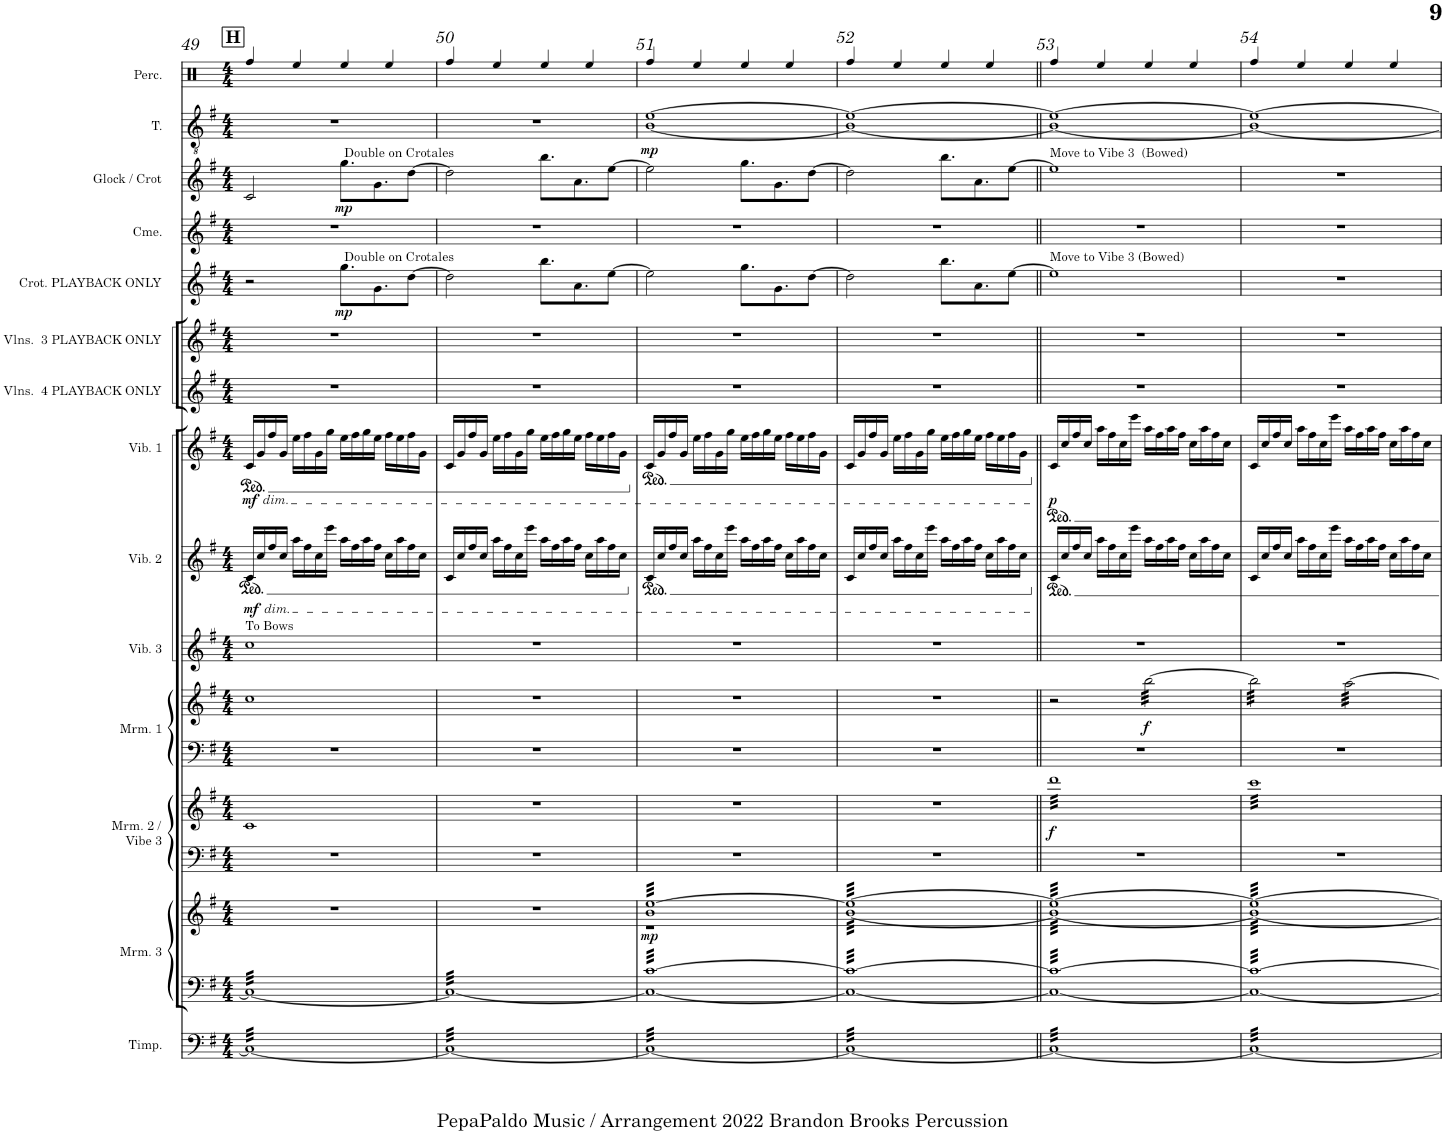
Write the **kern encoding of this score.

**kern	**kern	**kern	**dynam	**kern	**kern	**dynam	**kern	**kern	**dynam	**kern	**kern	**dynam	**kern	**dynam	**kern	**kern	**kern	**dynam	**kern	**kern	**dynam	**kern	**dynam	**kern
*part14	*part13	*part13	*part13	*part12	*part12	*part12	*part11	*part11	*part11	*part10	*part9	*part9	*part8	*part8	*part7	*part6	*part5	*part5	*part4	*part3	*part3	*part2	*part2	*part1
*staff17	*staff16	*staff15	*staff15/16	*staff14	*staff13	*staff13/14	*staff12	*staff11	*staff11/12	*staff10	*staff9	*staff9	*staff8	*staff8	*staff7	*staff6	*staff5	*staff5	*staff4	*staff3	*staff3	*staff2	*staff2	*staff1
*I"Timpani	*I"Marimba 3	*	*	*I"Marimba 2 /  Vibe 3	*	*	*I"Marimba 1	*	*	*I"Vibraphone 3	*I"Vibraphone 2	*	*I"Vibraphone 1	*	*I"Violins 4 PLAYBACK ONLY	*I"Violins 3 PLAYBACK ONLY	*I"Crotales PLAYBACK ONLY	*	*I"Chimes	*I"Glock / Crot	*	*I"Tenor	*	*I"Percussion
*I'Timp.	*I'Mrm. 3	*	*	*I'Mrm. 2 /  Vibe 3	*	*	*I'Mrm. 1	*	*	*I'Vib. 3	*I'Vib. 2	*	*I'Vib. 1	*	*I'Vlns.  4 PLAYBACK ONLY	*I'Vlns.  3 PLAYBACK ONLY	*I'Crot. PLAYBACK ONLY	*	*I'Cme.	*I'Glock / Crot	*	*I'T.	*	*I'Perc.
!!LO:PB:g=z
*clefF4	*clefF4	*clefG2	*	*clefF4	*clefG2	*	*clefF4	*clefG2	*	*clefG2	*clefG2	*	*clefG2	*	*clefG2	*clefG2	*clefG2	*	*clefG2	*clefG2	*	*clefGv2	*	*clefX
*	*	*	*	*	*	*	*	*	*	*	*	*	*	*	*	*	*Trd-14c-24	*	*	*Trd-14c-24	*	*	*	*
*k[f#]	*k[f#]	*k[f#]	*	*k[f#]	*k[f#]	*	*k[f#]	*k[f#]	*	*k[f#]	*k[f#]	*	*k[f#]	*	*k[f#]	*k[f#]	*k[f#]	*	*k[f#]	*k[f#]	*	*k[f#]	*	*k[]
*M4/4	*M4/4	*M4/4	*	*M4/4	*M4/4	*	*M4/4	*M4/4	*	*M4/4	*M4/4	*	*M4/4	*	*M4/4	*M4/4	*M4/4	*	*M4/4	*M4/4	*	*M4/4	*	*M4/4
*	*	*	*	*	*	*	*	*	*	*	*ped	*	*	*	*	*	*	*	*	*	*	*	*	*
*	*	*	*	*	*	*	*	*	*	*	*	*	*ped	*	*	*	*	*	*	*	*	*	*	*
!!LO:REH:place=s1:a:B:cj:fs=14:t=H
=49	=49	=49	=49	=49	=49	=49	=49	=49	=49	=49	=49	=49	=49	=49	=49	=49	=49	=49	=49	=49	=49	=49	=49	=49
!	!	!	!	!	!	!	!	!	!	!	!	!	!LO:TX:b:i:t=dim.	!	!	!	!	!	!	!	!	!	!	!
!	!	!	!	!	!	!	!	!	!	!	!LO:TX:b:i:t=dim.	!	!	!	!	!	!	!	!	!	!	!	!	!
!	!	!	!	!	!	!	!	!	!	!LO:TX:a:t=To Bows	!	!	!	!	!	!	!	!	!	!	!	!	!	!
!	!	!	!	!	!	!	!	!	!	!	!	!LO:DY:b	!	!LO:DY:b	!	!	!	!	!	!	!	!	!	!
*tremolo	*	*	*	*	*	*	*	*	*	*	*	*	*	*	*	*	*	*	*	*	*	*	*	*
*	*tremolo	*	*	*	*	*	*	*	*	*	*	*	*	*	*	*	*	*	*	*	*	*	*	*
32CLLL	32CLLL	1r	.	1r	1c	.	1r	1cc	.	1cc	16c/LL	mf	16c/LL	mf	1r	1r	2r	.	1r	2c/	.	1r	.	4Rff/
32C	32C	.	.	.	.	.	.	.	.	.	.	.	.	.	.	.	.	.	.	.	.	.	.	.
32C	32C	.	.	.	.	.	.	.	.	.	16cc/	.	16g/	.	.	.	.	.	.	.	.	.	.	.
32C	32C	.	.	.	.	.	.	.	.	.	.	.	.	.	.	.	.	.	.	.	.	.	.	.
32C	32C	.	.	.	.	.	.	.	.	.	16ff#/	.	16ff#/	.	.	.	.	.	.	.	.	.	.	.
32C	32C	.	.	.	.	.	.	.	.	.	.	.	.	.	.	.	.	.	.	.	.	.	.	.
32C	32C	.	.	.	.	.	.	.	.	.	16cc/JJ	.	16g/JJ	.	.	.	.	.	.	.	.	.	.	.
32C	32C	.	.	.	.	.	.	.	.	.	.	.	.	.	.	.	.	.	.	.	.	.	.	.
32C	32C	.	.	.	.	.	.	.	.	.	16aa\LL	.	16ee\LL	.	.	.	.	.	.	.	.	.	.	4Ree/
32C	32C	.	.	.	.	.	.	.	.	.	.	.	.	.	.	.	.	.	.	.	.	.	.	.
32C	32C	.	.	.	.	.	.	.	.	.	16ff#\	.	16ff#\	.	.	.	.	.	.	.	.	.	.	.
32C	32C	.	.	.	.	.	.	.	.	.	.	.	.	.	.	.	.	.	.	.	.	.	.	.
32C	32C	.	.	.	.	.	.	.	.	.	16cc\	.	16g\	.	.	.	.	.	.	.	.	.	.	.
32C	32C	.	.	.	.	.	.	.	.	.	.	.	.	.	.	.	.	.	.	.	.	.	.	.
32C	32C	.	.	.	.	.	.	.	.	.	16eee\JJ	.	16gg\JJ	.	.	.	.	.	.	.	.	.	.	.
32C	32C	.	.	.	.	.	.	.	.	.	.	.	.	.	.	.	.	.	.	.	.	.	.	.
!	!	!	!	!	!	!	!	!	!	!	!	!	!	!	!	!	!	!	!	!LO:TX:a:t=Double on Crotales	!	!	!	!
!	!	!	!	!	!	!	!	!	!	!	!	!	!	!	!	!	!LO:TX:a:t=Double on Crotales	!	!	!	!	!	!	!
!	!	!	!	!	!	!	!	!	!	!	!	!	!	!	!	!	!	!LO:DY:b	!	!	!LO:DY:b	!	!	!
32C	32C	.	.	.	.	.	.	.	.	.	16aa\LL	.	16ee\LL	.	.	.	8.gg\L	mp	.	8.gg\L	mp	.	.	4Ree/
32C	32C	.	.	.	.	.	.	.	.	.	.	.	.	.	.	.	.	.	.	.	.	.	.	.
32C	32C	.	.	.	.	.	.	.	.	.	16ff#\	.	16ff#\	.	.	.	.	.	.	.	.	.	.	.
32C	32C	.	.	.	.	.	.	.	.	.	.	.	.	.	.	.	.	.	.	.	.	.	.	.
32C	32C	.	.	.	.	.	.	.	.	.	16aa\	.	16gg\	.	.	.	.	.	.	.	.	.	.	.
32C	32C	.	.	.	.	.	.	.	.	.	.	.	.	.	.	.	.	.	.	.	.	.	.	.
32C	32C	.	.	.	.	.	.	.	.	.	16ff#\JJ	.	16ee\JJ	.	.	.	8.g\	.	.	8.g\	.	.	.	.
32C	32C	.	.	.	.	.	.	.	.	.	.	.	.	.	.	.	.	.	.	.	.	.	.	.
32C	32C	.	.	.	.	.	.	.	.	.	16cc\LL	.	16ff#\LL	.	.	.	.	.	.	.	.	.	.	4Ree/
32C	32C	.	.	.	.	.	.	.	.	.	.	.	.	.	.	.	.	.	.	.	.	.	.	.
32C	32C	.	.	.	.	.	.	.	.	.	16aa\	.	16ee\	.	.	.	.	.	.	.	.	.	.	.
32C	32C	.	.	.	.	.	.	.	.	.	.	.	.	.	.	.	.	.	.	.	.	.	.	.
32C	32C	.	.	.	.	.	.	.	.	.	16ff#\	.	16ff#\	.	.	.	[8dd\J	.	.	[8dd\J	.	.	.	.
32C	32C	.	.	.	.	.	.	.	.	.	.	.	.	.	.	.	.	.	.	.	.	.	.	.
32C	32C	.	.	.	.	.	.	.	.	.	16cc\JJ	.	16g\JJ	.	.	.	.	.	.	.	.	.	.	.
32CJJJ	32CJJJ	.	.	.	.	.	.	.	.	.	.	.	.	.	.	.	.	.	.	.	.	.	.	.
=50	=50	=50	=50	=50	=50	=50	=50	=50	=50	=50	=50	=50	=50	=50	=50	=50	=50	=50	=50	=50	=50	=50	=50	=50
32CLLL	32CLLL	1r	.	1r	1r	.	1r	1r	.	1r	16c/LL	.	16c/LL	.	1r	1r	2dd\]	.	1r	2dd\]	.	1r	.	4Rff/
32C	32C	.	.	.	.	.	.	.	.	.	.	.	.	.	.	.	.	.	.	.	.	.	.	.
32C	32C	.	.	.	.	.	.	.	.	.	16cc/	.	16g/	.	.	.	.	.	.	.	.	.	.	.
32C	32C	.	.	.	.	.	.	.	.	.	.	.	.	.	.	.	.	.	.	.	.	.	.	.
32C	32C	.	.	.	.	.	.	.	.	.	16ff#/	.	16ff#/	.	.	.	.	.	.	.	.	.	.	.
32C	32C	.	.	.	.	.	.	.	.	.	.	.	.	.	.	.	.	.	.	.	.	.	.	.
32C	32C	.	.	.	.	.	.	.	.	.	16cc/JJ	.	16g/JJ	.	.	.	.	.	.	.	.	.	.	.
32C	32C	.	.	.	.	.	.	.	.	.	.	.	.	.	.	.	.	.	.	.	.	.	.	.
32C	32C	.	.	.	.	.	.	.	.	.	16aa\LL	.	16ee\LL	.	.	.	.	.	.	.	.	.	.	4Ree/
32C	32C	.	.	.	.	.	.	.	.	.	.	.	.	.	.	.	.	.	.	.	.	.	.	.
32C	32C	.	.	.	.	.	.	.	.	.	16ff#\	.	16ff#\	.	.	.	.	.	.	.	.	.	.	.
32C	32C	.	.	.	.	.	.	.	.	.	.	.	.	.	.	.	.	.	.	.	.	.	.	.
32C	32C	.	.	.	.	.	.	.	.	.	16cc\	.	16g\	.	.	.	.	.	.	.	.	.	.	.
32C	32C	.	.	.	.	.	.	.	.	.	.	.	.	.	.	.	.	.	.	.	.	.	.	.
32C	32C	.	.	.	.	.	.	.	.	.	16eee\JJ	.	16gg\JJ	.	.	.	.	.	.	.	.	.	.	.
32C	32C	.	.	.	.	.	.	.	.	.	.	.	.	.	.	.	.	.	.	.	.	.	.	.
32C	32C	.	.	.	.	.	.	.	.	.	16aa\LL	.	16ee\LL	.	.	.	8.bb\L	.	.	8.bb\L	.	.	.	4Ree/
32C	32C	.	.	.	.	.	.	.	.	.	.	.	.	.	.	.	.	.	.	.	.	.	.	.
32C	32C	.	.	.	.	.	.	.	.	.	16ff#\	.	16ff#\	.	.	.	.	.	.	.	.	.	.	.
32C	32C	.	.	.	.	.	.	.	.	.	.	.	.	.	.	.	.	.	.	.	.	.	.	.
32C	32C	.	.	.	.	.	.	.	.	.	16aa\	.	16gg\	.	.	.	.	.	.	.	.	.	.	.
32C	32C	.	.	.	.	.	.	.	.	.	.	.	.	.	.	.	.	.	.	.	.	.	.	.
32C	32C	.	.	.	.	.	.	.	.	.	16ff#\JJ	.	16ee\JJ	.	.	.	8.a\	.	.	8.a\	.	.	.	.
32C	32C	.	.	.	.	.	.	.	.	.	.	.	.	.	.	.	.	.	.	.	.	.	.	.
32C	32C	.	.	.	.	.	.	.	.	.	16cc\LL	.	16ff#\LL	.	.	.	.	.	.	.	.	.	.	4Ree/
32C	32C	.	.	.	.	.	.	.	.	.	.	.	.	.	.	.	.	.	.	.	.	.	.	.
32C	32C	.	.	.	.	.	.	.	.	.	16aa\	.	16ee\	.	.	.	.	.	.	.	.	.	.	.
32C	32C	.	.	.	.	.	.	.	.	.	.	.	.	.	.	.	.	.	.	.	.	.	.	.
32C	32C	.	.	.	.	.	.	.	.	.	16ff#\	.	16ff#\	.	.	.	[8ee\J	.	.	[8ee\J	.	.	.	.
32C	32C	.	.	.	.	.	.	.	.	.	.	.	.	.	.	.	.	.	.	.	.	.	.	.
32C	32C	.	.	.	.	.	.	.	.	.	16cc\JJ	.	16g\JJ	.	.	.	.	.	.	.	.	.	.	.
32CJJJ	32CJJJ	.	.	.	.	.	.	.	.	.	.	.	.	.	.	.	.	.	.	.	.	.	.	.
=51	=51	=51	=51	=51	=51	=51	=51	=51	=51	=51	=51	=51	=51	=51	=51	=51	=51	=51	=51	=51	=51	=51	=51	=51
*	*	*^	*	*	*	*	*	*	*	*	*	*	*	*	*	*	*	*	*	*	*	*	*	*
*	*	*	*	*	*	*	*	*	*	*	*	*Xped	*	*	*	*	*	*	*	*	*	*	*	*	*
*	*	*	*	*	*	*	*	*	*	*	*	*ped	*	*	*	*	*	*	*	*	*	*	*	*	*
*	*	*	*	*	*	*	*	*	*	*	*	*	*	*Xped	*	*	*	*	*	*	*	*	*	*	*
*	*	*	*	*	*	*	*	*	*	*	*	*	*	*ped	*	*	*	*	*	*	*	*	*	*	*
*	*	*	*	*	*	*	*	*	*	*	*	*	*	*	*	*	*	*	*	*	*	*	*^	*	*
!	!	!	!	!LO:DY:b	!	!	!	!	!	!	!	!	!	!	!	!	!	!	!	!	!	!	!	!	!LO:DY:b	!
*	*	*tremolo	*	*	*	*	*	*	*	*	*	*	*	*	*	*	*	*	*	*	*	*	*	*	*	*
32CLLL	32C [32cLLL	32b [32eeLLL	1r	mp	1r	1r	.	1r	1r	.	1r	16c/LL	.	16c/LL	.	1r	1r	2ee\]	.	1r	2ee\]	.	[1e	[1B	mp	4Rff/
32C	32C 32c	32b 32ee	.	.	.	.	.	.	.	.	.	.	.	.	.	.	.	.	.	.	.	.	.	.	.	.
32C	32C 32c	32b 32ee	.	.	.	.	.	.	.	.	.	16cc/	.	16g/	.	.	.	.	.	.	.	.	.	.	.	.
32C	32C 32c	32b 32ee	.	.	.	.	.	.	.	.	.	.	.	.	.	.	.	.	.	.	.	.	.	.	.	.
32C	32C 32c	32b 32ee	.	.	.	.	.	.	.	.	.	16ff#/	.	16ff#/	.	.	.	.	.	.	.	.	.	.	.	.
32C	32C 32c	32b 32ee	.	.	.	.	.	.	.	.	.	.	.	.	.	.	.	.	.	.	.	.	.	.	.	.
32C	32C 32c	32b 32ee	.	.	.	.	.	.	.	.	.	16cc/JJ	.	16g/JJ	.	.	.	.	.	.	.	.	.	.	.	.
32C	32C 32c	32b 32ee	.	.	.	.	.	.	.	.	.	.	.	.	.	.	.	.	.	.	.	.	.	.	.	.
32C	32C 32c	32b 32ee	.	.	.	.	.	.	.	.	.	16aa\LL	.	16ee\LL	.	.	.	.	.	.	.	.	.	.	.	4Ree/
32C	32C 32c	32b 32ee	.	.	.	.	.	.	.	.	.	.	.	.	.	.	.	.	.	.	.	.	.	.	.	.
32C	32C 32c	32b 32ee	.	.	.	.	.	.	.	.	.	16ff#\	.	16ff#\	.	.	.	.	.	.	.	.	.	.	.	.
32C	32C 32c	32b 32ee	.	.	.	.	.	.	.	.	.	.	.	.	.	.	.	.	.	.	.	.	.	.	.	.
32C	32C 32c	32b 32ee	.	.	.	.	.	.	.	.	.	16cc\	.	16g\	.	.	.	.	.	.	.	.	.	.	.	.
32C	32C 32c	32b 32ee	.	.	.	.	.	.	.	.	.	.	.	.	.	.	.	.	.	.	.	.	.	.	.	.
32C	32C 32c	32b 32ee	.	.	.	.	.	.	.	.	.	16eee\JJ	.	16gg\JJ	.	.	.	.	.	.	.	.	.	.	.	.
32C	32C 32c	32b 32ee	.	.	.	.	.	.	.	.	.	.	.	.	.	.	.	.	.	.	.	.	.	.	.	.
32C	32C 32c	32b 32ee	.	.	.	.	.	.	.	.	.	16aa\LL	.	16ee\LL	.	.	.	8.gg\L	.	.	8.gg\L	.	.	.	.	4Ree/
32C	32C 32c	32b 32ee	.	.	.	.	.	.	.	.	.	.	.	.	.	.	.	.	.	.	.	.	.	.	.	.
32C	32C 32c	32b 32ee	.	.	.	.	.	.	.	.	.	16ff#\	.	16ff#\	.	.	.	.	.	.	.	.	.	.	.	.
32C	32C 32c	32b 32ee	.	.	.	.	.	.	.	.	.	.	.	.	.	.	.	.	.	.	.	.	.	.	.	.
32C	32C 32c	32b 32ee	.	.	.	.	.	.	.	.	.	16aa\	.	16gg\	.	.	.	.	.	.	.	.	.	.	.	.
32C	32C 32c	32b 32ee	.	.	.	.	.	.	.	.	.	.	.	.	.	.	.	.	.	.	.	.	.	.	.	.
32C	32C 32c	32b 32ee	.	.	.	.	.	.	.	.	.	16ff#\JJ	.	16ee\JJ	.	.	.	8.g\	.	.	8.g\	.	.	.	.	.
32C	32C 32c	32b 32ee	.	.	.	.	.	.	.	.	.	.	.	.	.	.	.	.	.	.	.	.	.	.	.	.
32C	32C 32c	32b 32ee	.	.	.	.	.	.	.	.	.	16cc\LL	.	16ff#\LL	.	.	.	.	.	.	.	.	.	.	.	4Ree/
32C	32C 32c	32b 32ee	.	.	.	.	.	.	.	.	.	.	.	.	.	.	.	.	.	.	.	.	.	.	.	.
32C	32C 32c	32b 32ee	.	.	.	.	.	.	.	.	.	16aa\	.	16ee\	.	.	.	.	.	.	.	.	.	.	.	.
32C	32C 32c	32b 32ee	.	.	.	.	.	.	.	.	.	.	.	.	.	.	.	.	.	.	.	.	.	.	.	.
32C	32C 32c	32b 32ee	.	.	.	.	.	.	.	.	.	16ff#\	.	16ff#\	.	.	.	[8dd\J	.	.	[8dd\J	.	.	.	.	.
32C	32C 32c	32b 32ee	.	.	.	.	.	.	.	.	.	.	.	.	.	.	.	.	.	.	.	.	.	.	.	.
32C	32C 32c	32b 32ee	.	.	.	.	.	.	.	.	.	16cc\JJ	.	16g\JJ	.	.	.	.	.	.	.	.	.	.	.	.
32CJJJ	32C 32cJJJ	32b 32eeJJJ	.	.	.	.	.	.	.	.	.	.	.	.	.	.	.	.	.	.	.	.	.	.	.	.
=52	=52	=52	=52	=52	=52	=52	=52	=52	=52	=52	=52	=52	=52	=52	=52	=52	=52	=52	=52	=52	=52	=52	=52	=52	=52	=52
32CLLL	32C 32cLLL	32eeLLL	[32bLLL	.	1r	1r	.	1r	1r	.	1r	16c/LL	.	16c/LL	.	1r	1r	2dd\]	.	1r	2dd\]	.	1e_	1B_	.	4Rff/
32C	32C 32c	32ee	32b	.	.	.	.	.	.	.	.	.	.	.	.	.	.	.	.	.	.	.	.	.	.	.
32C	32C 32c	32ee	32b	.	.	.	.	.	.	.	.	16cc/	.	16g/	.	.	.	.	.	.	.	.	.	.	.	.
32C	32C 32c	32ee	32b	.	.	.	.	.	.	.	.	.	.	.	.	.	.	.	.	.	.	.	.	.	.	.
32C	32C 32c	32ee	32b	.	.	.	.	.	.	.	.	16ff#/	.	16ff#/	.	.	.	.	.	.	.	.	.	.	.	.
32C	32C 32c	32ee	32b	.	.	.	.	.	.	.	.	.	.	.	.	.	.	.	.	.	.	.	.	.	.	.
32C	32C 32c	32ee	32b	.	.	.	.	.	.	.	.	16cc/JJ	.	16g/JJ	.	.	.	.	.	.	.	.	.	.	.	.
32C	32C 32c	32ee	32b	.	.	.	.	.	.	.	.	.	.	.	.	.	.	.	.	.	.	.	.	.	.	.
32C	32C 32c	32ee	32b	.	.	.	.	.	.	.	.	16aa\LL	.	16ee\LL	.	.	.	.	.	.	.	.	.	.	.	4Ree/
32C	32C 32c	32ee	32b	.	.	.	.	.	.	.	.	.	.	.	.	.	.	.	.	.	.	.	.	.	.	.
32C	32C 32c	32ee	32b	.	.	.	.	.	.	.	.	16ff#\	.	16ff#\	.	.	.	.	.	.	.	.	.	.	.	.
32C	32C 32c	32ee	32b	.	.	.	.	.	.	.	.	.	.	.	.	.	.	.	.	.	.	.	.	.	.	.
32C	32C 32c	32ee	32b	.	.	.	.	.	.	.	.	16cc\	.	16g\	.	.	.	.	.	.	.	.	.	.	.	.
32C	32C 32c	32ee	32b	.	.	.	.	.	.	.	.	.	.	.	.	.	.	.	.	.	.	.	.	.	.	.
32C	32C 32c	32ee	32b	.	.	.	.	.	.	.	.	16eee\JJ	.	16gg\JJ	.	.	.	.	.	.	.	.	.	.	.	.
32C	32C 32c	32ee	32b	.	.	.	.	.	.	.	.	.	.	.	.	.	.	.	.	.	.	.	.	.	.	.
32C	32C 32c	32ee	32b	.	.	.	.	.	.	.	.	16aa\LL	.	16ee\LL	.	.	.	8.bb\L	.	.	8.bb\L	.	.	.	.	4Ree/
32C	32C 32c	32ee	32b	.	.	.	.	.	.	.	.	.	.	.	.	.	.	.	.	.	.	.	.	.	.	.
32C	32C 32c	32ee	32b	.	.	.	.	.	.	.	.	16ff#\	.	16ff#\	.	.	.	.	.	.	.	.	.	.	.	.
32C	32C 32c	32ee	32b	.	.	.	.	.	.	.	.	.	.	.	.	.	.	.	.	.	.	.	.	.	.	.
32C	32C 32c	32ee	32b	.	.	.	.	.	.	.	.	16aa\	.	16gg\	.	.	.	.	.	.	.	.	.	.	.	.
32C	32C 32c	32ee	32b	.	.	.	.	.	.	.	.	.	.	.	.	.	.	.	.	.	.	.	.	.	.	.
32C	32C 32c	32ee	32b	.	.	.	.	.	.	.	.	16ff#\JJ	.	16ee\JJ	.	.	.	8.a\	.	.	8.a\	.	.	.	.	.
32C	32C 32c	32ee	32b	.	.	.	.	.	.	.	.	.	.	.	.	.	.	.	.	.	.	.	.	.	.	.
32C	32C 32c	32ee	32b	.	.	.	.	.	.	.	.	16cc\LL	.	16ff#\LL	.	.	.	.	.	.	.	.	.	.	.	4Ree/
32C	32C 32c	32ee	32b	.	.	.	.	.	.	.	.	.	.	.	.	.	.	.	.	.	.	.	.	.	.	.
32C	32C 32c	32ee	32b	.	.	.	.	.	.	.	.	16aa\	.	16ee\	.	.	.	.	.	.	.	.	.	.	.	.
32C	32C 32c	32ee	32b	.	.	.	.	.	.	.	.	.	.	.	.	.	.	.	.	.	.	.	.	.	.	.
32C	32C 32c	32ee	32b	.	.	.	.	.	.	.	.	16ff#\	.	16ff#\	.	.	.	[8ee\J	.	.	[8ee\J	.	.	.	.	.
32C	32C 32c	32ee	32b	.	.	.	.	.	.	.	.	.	.	.	.	.	.	.	.	.	.	.	.	.	.	.
32C	32C 32c	32ee	32b	.	.	.	.	.	.	.	.	16cc\JJ	.	16g\JJ	.	.	.	.	.	.	.	.	.	.	.	.
32CJJJ	32C 32cJJJ	32eeJJJ	32bJJJ	.	.	.	.	.	.	.	.	.	.	.	.	.	.	.	.	.	.	.	.	.	.	.
=53||	=53||	=53||	=53||	=53||	=53||	=53||	=53||	=53||	=53||	=53||	=53||	=53||	=53||	=53||	=53||	=53||	=53||	=53||	=53||	=53||	=53||	=53||	=53||	=53||	=53||	=53||
*	*	*	*	*	*	*	*	*	*	*	*	*Xped	*	*	*	*	*	*	*	*	*	*	*	*	*	*
*	*	*	*	*	*	*	*	*	*	*	*	*	*	*Xped	*	*	*	*	*	*	*	*	*	*	*	*
!	!	!	!	!	!	!	!	!	!	!	!	!	!	!	!	!	!	!	!	!	!LO:TX:a:t=Move to Vibe 3  (Bowed)	!	!	!	!	!
!	!	!	!	!	!	!	!	!	!	!	!	!	!	!	!	!	!	!LO:TX:a:t=Move to Vibe 3 (Bowed)	!	!	!	!	!	!	!	!
!	!	!	!	!	!	!	!LO:DY:b	!	!	!	!	!	!	!	!LO:DY:b	!	!	!	!	!	!	!	!	!	!	!
*	*	*	*	*	*	*tremolo	*	*	*	*	*	*	*	*	*	*	*	*	*	*	*	*	*	*	*	*
32CLLL	32C 32cLLL	32eeLLL	32bLLL	.	1r	32dddLLL	f	1r	2r	.	1r	16c/LL	.	16c/LL	p	1r	1r	1ee]	.	1r	1ee]	.	1e_	1B_	.	4Rff/
32C	32C 32c	32ee	32b	.	.	32ddd	.	.	.	.	.	.	.	.	.	.	.	.	.	.	.	.	.	.	.	.
32C	32C 32c	32ee	32b	.	.	32ddd	.	.	.	.	.	16cc/	.	16cc/	.	.	.	.	.	.	.	.	.	.	.	.
32C	32C 32c	32ee	32b	.	.	32ddd	.	.	.	.	.	.	.	.	.	.	.	.	.	.	.	.	.	.	.	.
32C	32C 32c	32ee	32b	.	.	32ddd	.	.	.	.	.	16ff#/	.	16ff#/	.	.	.	.	.	.	.	.	.	.	.	.
32C	32C 32c	32ee	32b	.	.	32ddd	.	.	.	.	.	.	.	.	.	.	.	.	.	.	.	.	.	.	.	.
32C	32C 32c	32ee	32b	.	.	32ddd	.	.	.	.	.	16cc/JJ	.	16cc/JJ	.	.	.	.	.	.	.	.	.	.	.	.
32C	32C 32c	32ee	32b	.	.	32ddd	.	.	.	.	.	.	.	.	.	.	.	.	.	.	.	.	.	.	.	.
32C	32C 32c	32ee	32b	.	.	32ddd	.	.	.	.	.	16aa\LL	.	16aa\LL	.	.	.	.	.	.	.	.	.	.	.	4Ree/
32C	32C 32c	32ee	32b	.	.	32ddd	.	.	.	.	.	.	.	.	.	.	.	.	.	.	.	.	.	.	.	.
32C	32C 32c	32ee	32b	.	.	32ddd	.	.	.	.	.	16ff#\	.	16ff#\	.	.	.	.	.	.	.	.	.	.	.	.
32C	32C 32c	32ee	32b	.	.	32ddd	.	.	.	.	.	.	.	.	.	.	.	.	.	.	.	.	.	.	.	.
32C	32C 32c	32ee	32b	.	.	32ddd	.	.	.	.	.	16cc\	.	16cc\	.	.	.	.	.	.	.	.	.	.	.	.
32C	32C 32c	32ee	32b	.	.	32ddd	.	.	.	.	.	.	.	.	.	.	.	.	.	.	.	.	.	.	.	.
32C	32C 32c	32ee	32b	.	.	32ddd	.	.	.	.	.	16eee\JJ	.	16eee\JJ	.	.	.	.	.	.	.	.	.	.	.	.
32C	32C 32c	32ee	32b	.	.	32ddd	.	.	.	.	.	.	.	.	.	.	.	.	.	.	.	.	.	.	.	.
!	!	!	!	!	!	!	!	!	!	!LO:DY:b	!	!	!	!	!	!	!	!	!	!	!	!	!	!	!	!
*	*	*	*	*	*	*	*	*	*tremolo	*	*	*	*	*	*	*	*	*	*	*	*	*	*	*	*	*
32C	32C 32c	32ee	32b	.	.	32ddd	.	.	[32bb\LLL	f	.	16aa\LL	.	16aa\LL	.	.	.	.	.	.	.	.	.	.	.	4Ree/
32C	32C 32c	32ee	32b	.	.	32ddd	.	.	32bb\	.	.	.	.	.	.	.	.	.	.	.	.	.	.	.	.	.
32C	32C 32c	32ee	32b	.	.	32ddd	.	.	32bb\	.	.	16ff#\	.	16ff#\	.	.	.	.	.	.	.	.	.	.	.	.
32C	32C 32c	32ee	32b	.	.	32ddd	.	.	32bb\	.	.	.	.	.	.	.	.	.	.	.	.	.	.	.	.	.
32C	32C 32c	32ee	32b	.	.	32ddd	.	.	32bb\	.	.	16aa\	.	16aa\	.	.	.	.	.	.	.	.	.	.	.	.
32C	32C 32c	32ee	32b	.	.	32ddd	.	.	32bb\	.	.	.	.	.	.	.	.	.	.	.	.	.	.	.	.	.
32C	32C 32c	32ee	32b	.	.	32ddd	.	.	32bb\	.	.	16ff#\JJ	.	16ff#\JJ	.	.	.	.	.	.	.	.	.	.	.	.
32C	32C 32c	32ee	32b	.	.	32ddd	.	.	32bb\	.	.	.	.	.	.	.	.	.	.	.	.	.	.	.	.	.
32C	32C 32c	32ee	32b	.	.	32ddd	.	.	32bb\	.	.	16cc\LL	.	16cc\LL	.	.	.	.	.	.	.	.	.	.	.	4Ree/
32C	32C 32c	32ee	32b	.	.	32ddd	.	.	32bb\	.	.	.	.	.	.	.	.	.	.	.	.	.	.	.	.	.
32C	32C 32c	32ee	32b	.	.	32ddd	.	.	32bb\	.	.	16aa\	.	16aa\	.	.	.	.	.	.	.	.	.	.	.	.
32C	32C 32c	32ee	32b	.	.	32ddd	.	.	32bb\	.	.	.	.	.	.	.	.	.	.	.	.	.	.	.	.	.
32C	32C 32c	32ee	32b	.	.	32ddd	.	.	32bb\	.	.	16ff#\	.	16ff#\	.	.	.	.	.	.	.	.	.	.	.	.
32C	32C 32c	32ee	32b	.	.	32ddd	.	.	32bb\	.	.	.	.	.	.	.	.	.	.	.	.	.	.	.	.	.
32C	32C 32c	32ee	32b	.	.	32ddd	.	.	32bb\	.	.	16cc\JJ	.	16cc\JJ	.	.	.	.	.	.	.	.	.	.	.	.
32CJJJ	32C 32cJJJ	32eeJJJ	32bJJJ	.	.	32dddJJJ	.	.	32bb\JJJ	.	.	.	.	.	.	.	.	.	.	.	.	.	.	.	.	.
=54	=54	=54	=54	=54	=54	=54	=54	=54	=54	=54	=54	=54	=54	=54	=54	=54	=54	=54	=54	=54	=54	=54	=54	=54	=54	=54
32CLLL	32C 32cLLL	32eeLLL	32bLLL	.	1r	32cccLLL	.	1r	32bb\]LLL	.	1r	16c/LL	.	16c/LL	.	1r	1r	1r	.	1r	1r	.	1e_	1B_	.	4Rff/
32C	32C 32c	32ee	32b	.	.	32ccc	.	.	32bb\	.	.	.	.	.	.	.	.	.	.	.	.	.	.	.	.	.
32C	32C 32c	32ee	32b	.	.	32ccc	.	.	32bb\	.	.	16cc/	.	16cc/	.	.	.	.	.	.	.	.	.	.	.	.
32C	32C 32c	32ee	32b	.	.	32ccc	.	.	32bb\	.	.	.	.	.	.	.	.	.	.	.	.	.	.	.	.	.
32C	32C 32c	32ee	32b	.	.	32ccc	.	.	32bb\	.	.	16ff#/	.	16ff#/	.	.	.	.	.	.	.	.	.	.	.	.
32C	32C 32c	32ee	32b	.	.	32ccc	.	.	32bb\	.	.	.	.	.	.	.	.	.	.	.	.	.	.	.	.	.
32C	32C 32c	32ee	32b	.	.	32ccc	.	.	32bb\	.	.	16cc/JJ	.	16cc/JJ	.	.	.	.	.	.	.	.	.	.	.	.
32C	32C 32c	32ee	32b	.	.	32ccc	.	.	32bb\	.	.	.	.	.	.	.	.	.	.	.	.	.	.	.	.	.
32C	32C 32c	32ee	32b	.	.	32ccc	.	.	32bb\	.	.	16aa\LL	.	16aa\LL	.	.	.	.	.	.	.	.	.	.	.	4Ree/
32C	32C 32c	32ee	32b	.	.	32ccc	.	.	32bb\	.	.	.	.	.	.	.	.	.	.	.	.	.	.	.	.	.
32C	32C 32c	32ee	32b	.	.	32ccc	.	.	32bb\	.	.	16ff#\	.	16ff#\	.	.	.	.	.	.	.	.	.	.	.	.
32C	32C 32c	32ee	32b	.	.	32ccc	.	.	32bb\	.	.	.	.	.	.	.	.	.	.	.	.	.	.	.	.	.
32C	32C 32c	32ee	32b	.	.	32ccc	.	.	32bb\	.	.	16cc\	.	16cc\	.	.	.	.	.	.	.	.	.	.	.	.
32C	32C 32c	32ee	32b	.	.	32ccc	.	.	32bb\	.	.	.	.	.	.	.	.	.	.	.	.	.	.	.	.	.
32C	32C 32c	32ee	32b	.	.	32ccc	.	.	32bb\	.	.	16eee\JJ	.	16eee\JJ	.	.	.	.	.	.	.	.	.	.	.	.
32C	32C 32c	32ee	32b	.	.	32ccc	.	.	32bb\JJJ	.	.	.	.	.	.	.	.	.	.	.	.	.	.	.	.	.
32C	32C 32c	32ee	32b	.	.	32ccc	.	.	[32aa\LLL	.	.	16aa\LL	.	16aa\LL	.	.	.	.	.	.	.	.	.	.	.	4Ree/
32C	32C 32c	32ee	32b	.	.	32ccc	.	.	32aa\	.	.	.	.	.	.	.	.	.	.	.	.	.	.	.	.	.
32C	32C 32c	32ee	32b	.	.	32ccc	.	.	32aa\	.	.	16ff#\	.	16ff#\	.	.	.	.	.	.	.	.	.	.	.	.
32C	32C 32c	32ee	32b	.	.	32ccc	.	.	32aa\	.	.	.	.	.	.	.	.	.	.	.	.	.	.	.	.	.
32C	32C 32c	32ee	32b	.	.	32ccc	.	.	32aa\	.	.	16aa\	.	16aa\	.	.	.	.	.	.	.	.	.	.	.	.
32C	32C 32c	32ee	32b	.	.	32ccc	.	.	32aa\	.	.	.	.	.	.	.	.	.	.	.	.	.	.	.	.	.
32C	32C 32c	32ee	32b	.	.	32ccc	.	.	32aa\	.	.	16ff#\JJ	.	16ff#\JJ	.	.	.	.	.	.	.	.	.	.	.	.
32C	32C 32c	32ee	32b	.	.	32ccc	.	.	32aa\	.	.	.	.	.	.	.	.	.	.	.	.	.	.	.	.	.
32C	32C 32c	32ee	32b	.	.	32ccc	.	.	32aa\	.	.	16cc\LL	.	16cc\LL	.	.	.	.	.	.	.	.	.	.	.	4Ree/
32C	32C 32c	32ee	32b	.	.	32ccc	.	.	32aa\	.	.	.	.	.	.	.	.	.	.	.	.	.	.	.	.	.
32C	32C 32c	32ee	32b	.	.	32ccc	.	.	32aa\	.	.	16aa\	.	16aa\	.	.	.	.	.	.	.	.	.	.	.	.
32C	32C 32c	32ee	32b	.	.	32ccc	.	.	32aa\	.	.	.	.	.	.	.	.	.	.	.	.	.	.	.	.	.
32C	32C 32c	32ee	32b	.	.	32ccc	.	.	32aa\	.	.	16ff#\	.	16ff#\	.	.	.	.	.	.	.	.	.	.	.	.
32C	32C 32c	32ee	32b	.	.	32ccc	.	.	32aa\	.	.	.	.	.	.	.	.	.	.	.	.	.	.	.	.	.
32C	32C 32c	32ee	32b	.	.	32ccc	.	.	32aa\	.	.	16cc\JJ	.	16cc\JJ	.	.	.	.	.	.	.	.	.	.	.	.
32CJJJ	32C 32cJJJ	32eeJJJ	32bJJJ	.	.	32cccJJJ	.	.	32aa\JJJ	.	.	.	.	.	.	.	.	.	.	.	.	.	.	.	.	.
*	*	*	*	*	*	*	*	*	*Xtremolo	*	*	*	*	*	*	*	*	*	*	*	*	*	*	*	*	*
*	*	*	*	*	*	*Xtremolo	*	*	*	*	*	*	*	*	*	*	*	*	*	*	*	*	*	*	*	*
*	*	*Xtremolo	*	*	*	*	*	*	*	*	*	*	*	*	*	*	*	*	*	*	*	*	*	*	*	*
*	*Xtremolo	*	*	*	*	*	*	*	*	*	*	*	*	*	*	*	*	*	*	*	*	*	*	*	*	*
*Xtremolo	*	*	*	*	*	*	*	*	*	*	*	*	*	*	*	*	*	*	*	*	*	*	*	*	*	*
*	*	*v	*v	*	*	*	*	*	*	*	*	*	*	*	*	*	*	*	*	*	*	*	*v	*v	*	*
=	=	=	=	=	=	=	=	=	=	=	=	=	=	=	=	=	=	=	=	=	=	=	=	=
*-	*-	*-	*-	*-	*-	*-	*-	*-	*-	*-	*-	*-	*-	*-	*-	*-	*-	*-	*-	*-	*-	*-	*-	*-
